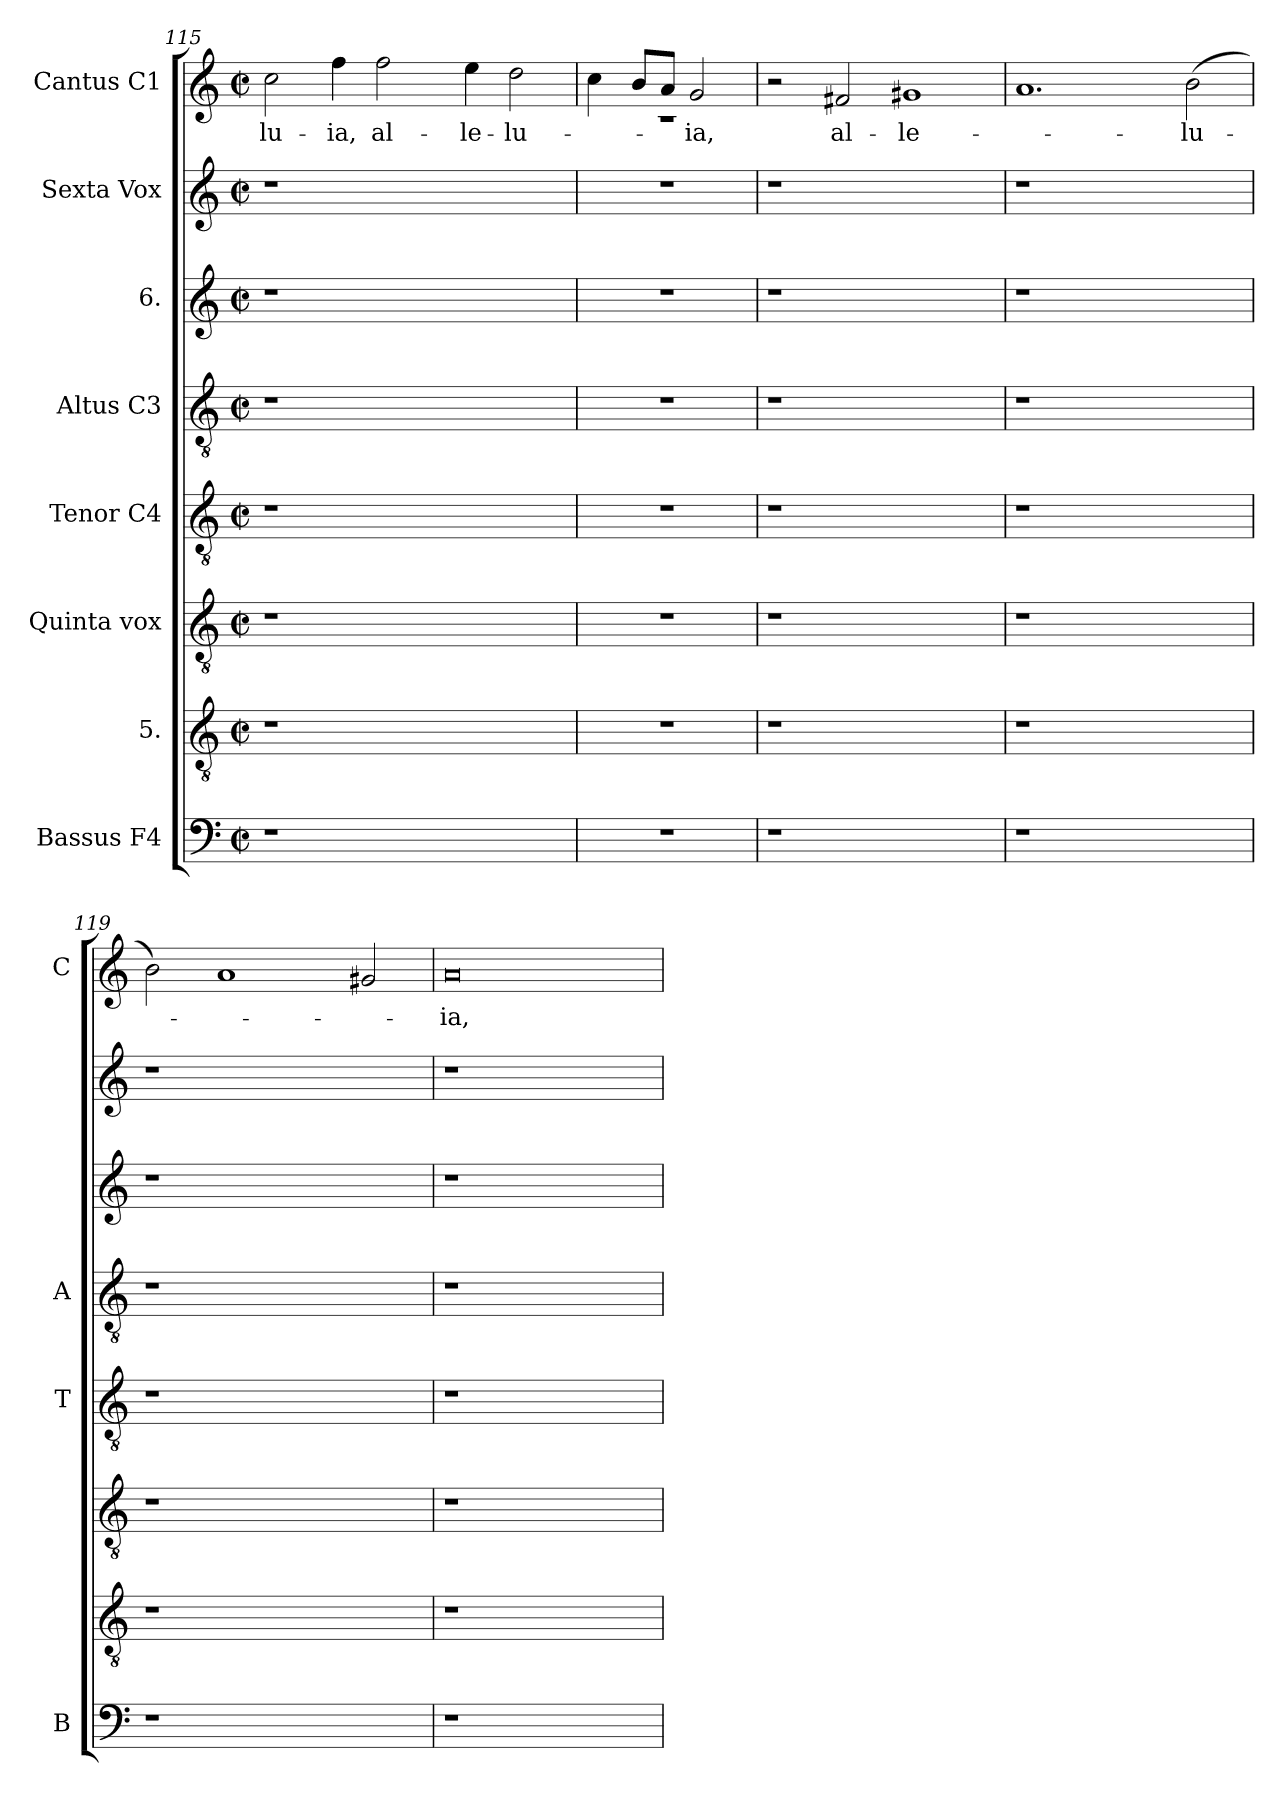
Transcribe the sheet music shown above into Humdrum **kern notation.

**kern	**kern	**kern	**kern	**kern	**kern	**kern	**kern	**text
*part8	*part7	*part6	*part5	*part4	*part3	*part2	*part1	*part1
*staff8	*staff7	*staff6	*staff5	*staff4	*staff3	*staff2	*staff1	*staff1
*I"Bassus F4	*I"5.	*I"Quinta vox	*I"Tenor C4	*I"Altus C3	*I"6.	*I"Sexta Vox	*I"Cantus C1	*
*I'B	*	*	*I'T	*I'A	*	*	*I'C	*
*clefF4	*clefGv2	*clefGv2	*clefGv2	*clefGv2	*clefG2	*clefG2	*clefG2	*
*k[]	*k[]	*k[]	*k[]	*k[]	*k[]	*k[]	*k[]	*
*C:	*C:	*C:	*C:	*C:	*C:	*C:	*C:	*
*M2/2	*M2/2	*M2/2	*M2/2	*M2/2	*M2/2	*M2/2	*M2/2	*
*met(c|)	*met(c|)	*met(c|)	*met(c|)	*met(c|)	*met(c|)	*met(c|)	*met(c|)	*
=115	=115	=115	=115	=115	=115	=115	=115	=115
!	!	!	!	!	!	!	!	!LO:LY:b
1r	1r	1r	1r	1r	1r	1r	2cc\	-lu-
!	!	!	!	!	!	!	!	!LO:LY:b
.	.	.	.	.	.	.	4ff\	-ia,
!	!	!	!	!	!	!	!	!LO:LY:b
.	.	.	.	.	.	.	2ff\	al-
1ryy	1ryy	1ryy	1ryy	1ryy	1ryy	1ryy	.	.
!	!	!	!	!	!	!	!	!LO:LY:b
.	.	.	.	.	.	.	4ee\	-le-
!	!	!	!	!	!	!	!	!LO:LY:b
.	.	.	.	.	.	.	2dd\	-lu-
!!LO:LB:g=z
=116	=116	=116	=116	=116	=116	=116	=116	=116
*	*	*	*	*	*	*	*^	*
1r	1r	1r	1r	1r	1r	1r	4cc\	1rc	.
.	.	.	.	.	.	.	8b/L	.	.
.	.	.	.	.	.	.	8a/J	.	.
!	!	!	!	!	!	!	!	!	!LO:LY:b
.	.	.	.	.	.	.	2g/	.	-ia,
*	*	*	*	*	*	*	*v	*v	*
=117	=117	=117	=117	=117	=117	=117	=117	=117
1r	1r	1r	1r	1r	1r	1r	2r	.
!	!	!	!	!	!	!	!	!LO:LY:b
.	.	.	.	.	.	.	2f#X/	al-
!	!	!	!	!	!	!	!	!LO:LY:b
1ryy	1ryy	1ryy	1ryy	1ryy	1ryy	1ryy	1g#X	-le-
=118	=118	=118	=118	=118	=118	=118	=118	=118
1r	1r	1r	1r	1r	1r	1r	1.a	.
1ryy	1ryy	1ryy	1ryy	1ryy	1ryy	1ryy	.	.
!	!	!	!	!	!	!	!	!LO:LY:b
.	.	.	.	.	.	.	(>2b\	-lu-
=119	=119	=119	=119	=119	=119	=119	=119	=119
1r	1r	1r	1r	1r	1r	1r	2b\)	.
.	.	.	.	.	.	.	1a	.
1ryy	1ryy	1ryy	1ryy	1ryy	1ryy	1ryy	.	.
.	.	.	.	.	.	.	2g#X/	.
=120	=120	=120	=120	=120	=120	=120	=120	=120
!	!	!	!	!	!	!	!	!LO:LY:b:rj
1r	1r	1r	1r	1r	1r	1r	0a	-ia,
1ryy	1ryy	1ryy	1ryy	1ryy	1ryy	1ryy	.	.
=!	=!	=!	=!	=!	=!	=!	=!	=!
*-	*-	*-	*-	*-	*-	*-	*-	*-
